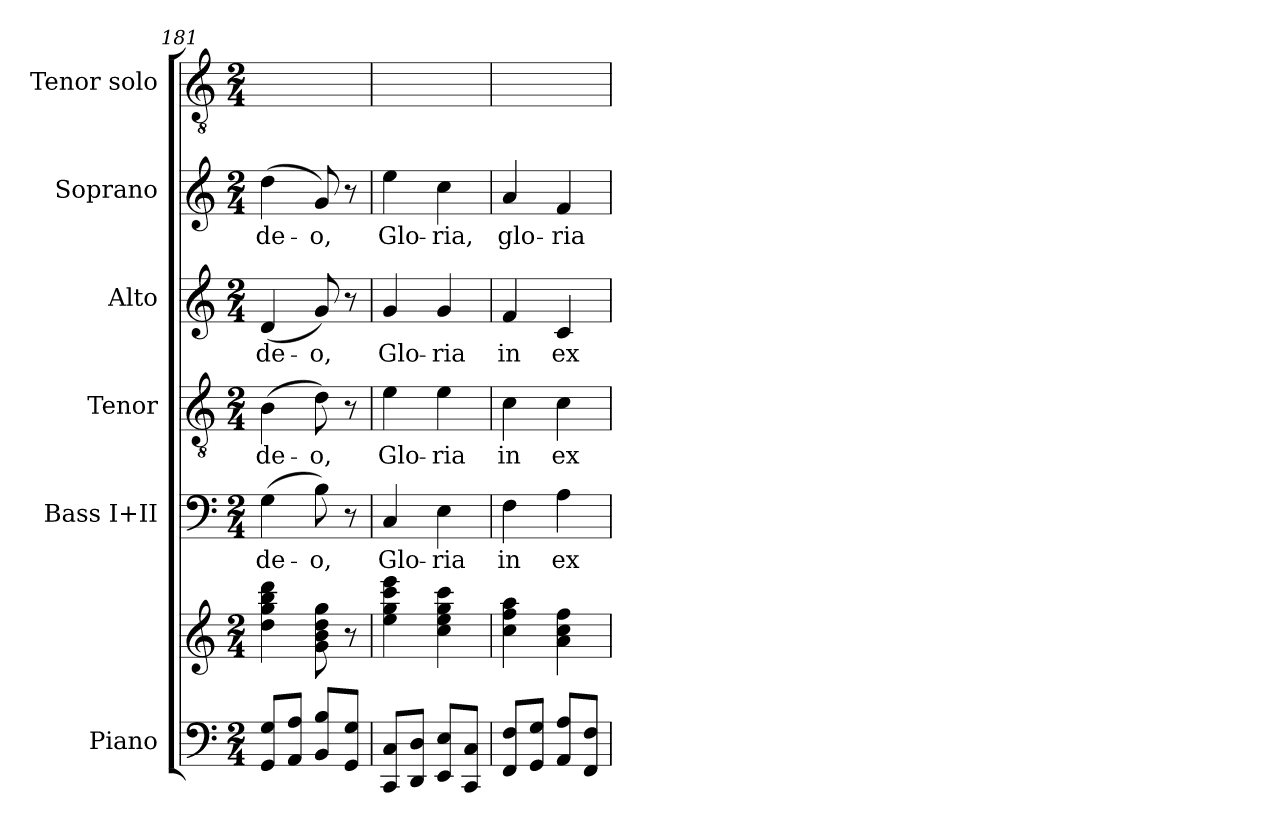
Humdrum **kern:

**kern	**kern	**kern	**text	**kern	**text	**kern	**text	**kern	**text	**kern
*part6	*part6	*part5	*part5	*part4	*part4	*part3	*part3	*part2	*part2	*part1
*staff7	*staff6	*staff5	*staff5	*staff4	*staff4	*staff3	*staff3	*staff2	*staff2	*staff1
*I"Piano	*	*I"Bass I+II	*	*I"Tenor	*	*I"Alto	*	*I"Soprano	*	*I"Tenor solo
*I'Pno.	*	*I'B.I+II	*	*I'T.	*	*I'A.	*	*I'S.	*	*I'T.s
*clefF4	*clefG2	*clefF4	*	*clefGv2	*	*clefG2	*	*clefG2	*	*clefGv2
*k[]	*k[]	*k[]	*	*k[]	*	*k[]	*	*k[]	*	*k[]
*M2/4	*M2/4	*M2/4	*	*M2/4	*	*M2/4	*	*M2/4	*	*M2/4
=181	=181	=181	=181	=181	=181	=181	=181	=181	=181	=181
8GG/ 8G/L	4dd\ 4gg\ 4bb\ 4ddd\	(4G\	de-	(4B\	de-	(4d/	de-	(4dd\	de-	2ryy
8AA/ 8A/J	.	.	.	.	.	.	.	.	.	.
8BB/ 8B/L	8g\ 8b\ 8dd\ 8gg\	8B\)	-o,	8d\)	-o,	8g/)	-o,	8g/)	-o,	.
8GG/ 8G/J	8r	8r	.	8r	.	8r	.	8r	.	.
!!LO:PB:g=z
=182	=182	=182	=182	=182	=182	=182	=182	=182	=182	=182
8CC/ 8C/L	4ee\ 4gg\ 4ccc\ 4eee\	4C/	Glo-	4e\	Glo-	4g/	Glo-	4ee\	Glo-	2ryy
8DD/ 8D/J	.	.	.	.	.	.	.	.	.	.
8EE/ 8E/L	4cc\ 4ee\ 4gg\ 4ccc\	4E\	-ria	4e\	-ria	4g/	-ria	4cc\	-ria,	.
8CC/ 8C/J	.	.	.	.	.	.	.	.	.	.
=183	=183	=183	=183	=183	=183	=183	=183	=183	=183	=183
8FF/ 8F/L	4cc\ 4ff\ 4aa\	4F\	in	4c\	in	4f/	in	4a/	glo-	2ryy
8GG/ 8G/J	.	.	.	.	.	.	.	.	.	.
8AA/ 8A/L	4a\ 4cc\ 4ff\	4A\	ex-	4c\	ex-	4c/	ex-	4f/	-ria	.
8FF/ 8F/J	.	.	.	.	.	.	.	.	.	.
=	=	=	=	=	=	=	=	=	=	=
*-	*-	*-	*-	*-	*-	*-	*-	*-	*-	*-
